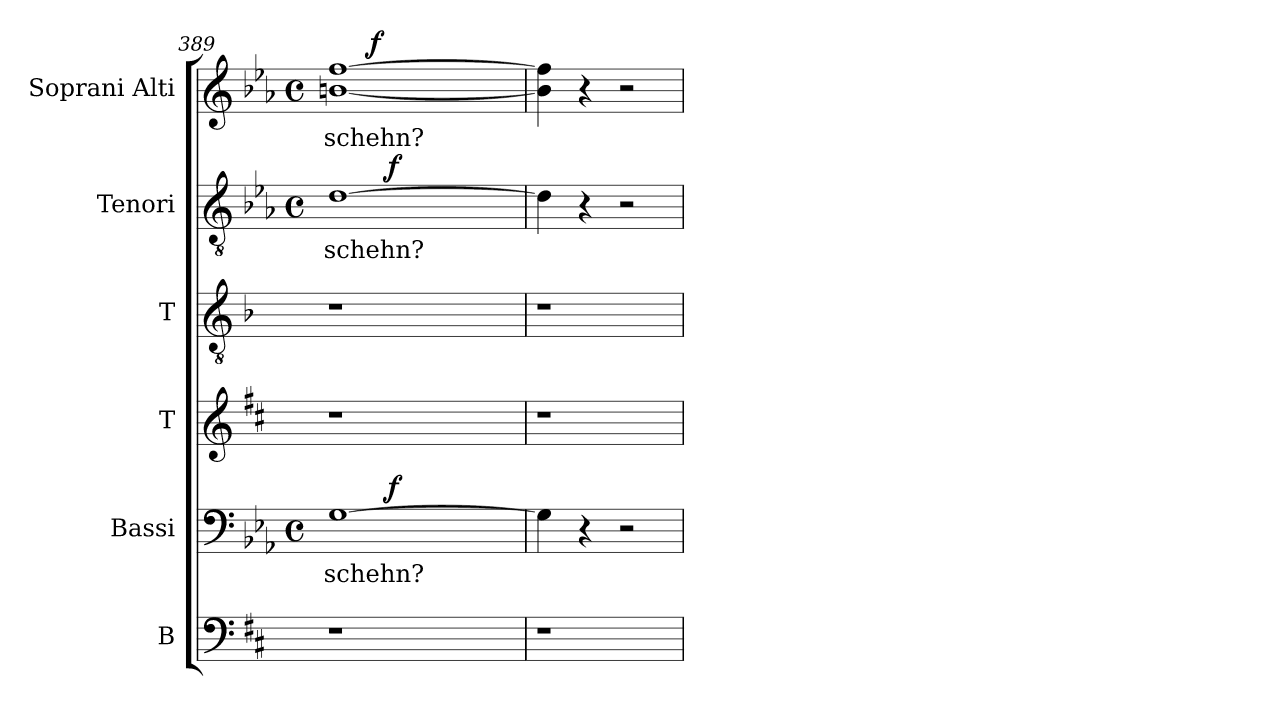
**kern	**kern	**text	**dynam	**kern	**kern	**kern	**text	**dynam	**kern	**text	**dynam
*part6	*part5	*part5	*part5	*part4	*part3	*part2	*part2	*part2	*part1	*part1	*part1
*staff6	*staff5	*staff5	*staff5	*staff4	*staff3	*staff2	*staff2	*staff2	*staff1	*staff1	*staff1
*I"B	*I"Bassi	*	*	*I"T	*I"T	*I"Tenori	*	*	*I"Soprani  Alti	*	*
*I'B	*I'B	*	*	*I'T	*I'T	*I'T	*	*	*I'S  A	*	*
*clefF4	*clefF4	*	*	*clefG2	*clefGv2	*clefGv2	*	*	*clefG2	*	*
*k[f#c#]	*k[b-e-a-]	*	*	*k[f#c#]	*k[b-]	*k[b-e-a-]	*	*	*k[b-e-a-]	*	*
*D:	*E-:	*	*	*D:	*F:	*E-:	*	*	*E-:	*	*
*	*M4/4	*	*	*	*	*M4/4	*	*	*M4/4	*	*
*	*met(c)	*	*	*	*	*met(c)	*	*	*met(c)	*	*
=389	=389	=389	=389	=389	=389	=389	=389	=389	=389	=389	=389
!	!	!LO:LY:b:cj	!	!	!	!	!LO:LY:b:cj	!	!	!LO:LY:b:cj	!
*	*^	*	*	*	*	*^	*	*	*^	*	*
1r	[>1G	8...ryy	-schehn?	.	1r	1r	[>1d	8...ryy	-schehn?	.	[>1ff [<1bn	8ryy	-schehn?	.
.	.	.	.	.	.	.	.	.	.	.	.	32.ryy	.	.
!	!	!	!	!	!	!	!	!	!	!	!	!	!	!LO:DY:a
.	.	.	.	.	.	.	.	.	.	.	.	2ryy	.	f
!	!	!	!	!LO:DY:a	!	!	!	!	!	!LO:DY:a	!	!	!	!
.	.	2ryy	.	f	.	.	.	2ryy	.	f	.	.	.	.
.	.	.	.	.	.	.	.	.	.	.	.	4ryy	.	.
.	.	4ryy	.	.	.	.	.	4ryy	.	.	.	.	.	.
.	.	.	.	.	.	.	.	.	.	.	.	16ryy	.	.
.	.	64ryy	.	.	.	.	.	64ryy	.	.	.	64ryy	.	.
*	*	*	*	*	*	*	*v	*v	*	*	*	*	*	*
*	*v	*v	*	*	*	*	*	*	*	*v	*v	*	*
=390	=390	=390	=390	=390	=390	=390	=390	=390	=390	=390	=390
1r	4G\]	.	.	1r	1r	4d\]	.	.	4ff\] 4b\]	.	.
.	4r	.	.	.	.	4r	.	.	4r	.	.
.	2r	.	.	.	.	2r	.	.	2r	.	.
=	=	=	=	=	=	=	=	=	=	=	=
*-	*-	*-	*-	*-	*-	*-	*-	*-	*-	*-	*-
